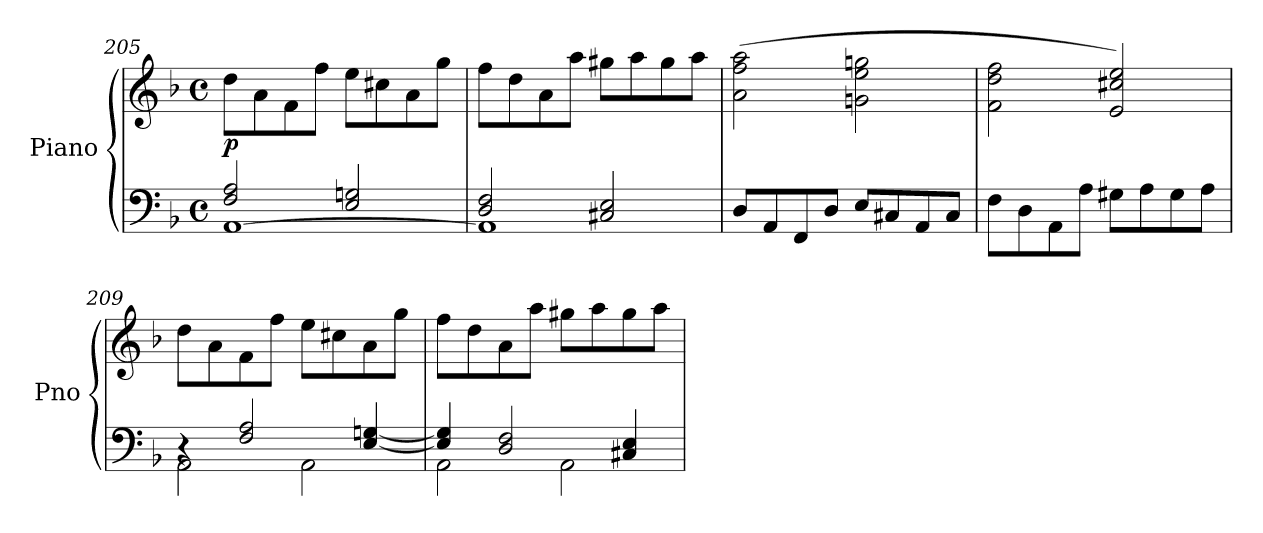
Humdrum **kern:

**kern	**kern	**dynam
*part1	*part1	*part1
*staff2	*staff1	*staff1/2
*I"Piano	*	*
*I'Pno	*	*
*clefF4	*clefG2	*
*k[b-]	*k[b-]	*
*M4/4	*M4/4	*
*met(c)	*met(c)	*
=205	=205	=205
*^	*^	*
*	*^	*	*	*
!	!	!	!	!	!LO:DY:b
1ryy	2F/ 2A/	[1AA	1ryy	8dd\L	p
.	.	.	.	8a\	.
.	.	.	.	8f\	.
.	.	.	.	8ff\J	.
.	2E/ 2Gn/	.	.	8ee\L	.
.	.	.	.	8cc#X\	.
.	.	.	.	8a\	.
.	.	.	.	8gg\J	.
!!LO:LB:g=z	!!
=206	=206	=206	=206	=206	=206
1ryy	2D/ 2F/	1AA]	1ryy	8ff\L	.
.	.	.	.	8dd\	.
.	.	.	.	8a\	.
.	.	.	.	8aa\J	.
.	2C#X/ 2E/	.	.	8gg#X\L	.
.	.	.	.	8aa\	.
.	.	.	.	8gg#\	.
.	.	.	.	8aa\J	.
*	*v	*v	*	*	*
=207	=207	=207	=207	=207
1ryy	8D/L	1ryy	(>2a\ 2ff\ 2aa\	.
.	8AA/	.	.	.
.	8FF/	.	.	.
.	8D/J	.	.	.
.	8E/L	.	2gn\ 2ee\ 2ggn\	.
.	8C#X/	.	.	.
.	8AA/	.	.	.
.	8C#/J	.	.	.
=208	=208	=208	=208	=208
1ryy	8F\L	1ryy	2f\ 2dd\ 2ff\	.
.	8D\	.	.	.
.	8AA\	.	.	.
.	8A\J	.	.	.
.	8G#X\L	.	2e/ 2cc#X/ 2ee/)	.
.	8A\	.	.	.
.	8G#\	.	.	.
.	8A\J	.	.	.
=209	=209	=209	=209	=209
*	*^	*	*	*
1ryy	4r	2AA\	1ryy	8dd\L	.
.	.	.	.	8a\	.
.	2F/ 2A/	.	.	8f\	.
.	.	.	.	8ff\J	.
.	.	2AA\	.	8ee\L	.
.	.	.	.	8cc#X\	.
.	[4E/ [4Gn/	.	.	8a\	.
.	.	.	.	8gg\J	.
!!LO:LB:g=z	!!
=210	=210	=210	=210	=210	=210
1ryy	4E/] 4G/]	2AA\	1ryy	8ff\L	.
.	.	.	.	8dd\	.
.	2D/ 2F/	.	.	8a\	.
.	.	.	.	8aa\J	.
.	.	2AA\	.	8gg#X\L	.
.	.	.	.	8aa\	.
.	4C#X/ 4E/	.	.	8gg#\	.
.	.	.	.	8aa\J	.
*v	*v	*v	*	*	*
*	*v	*v	*
=	=	=
*-	*-	*-
